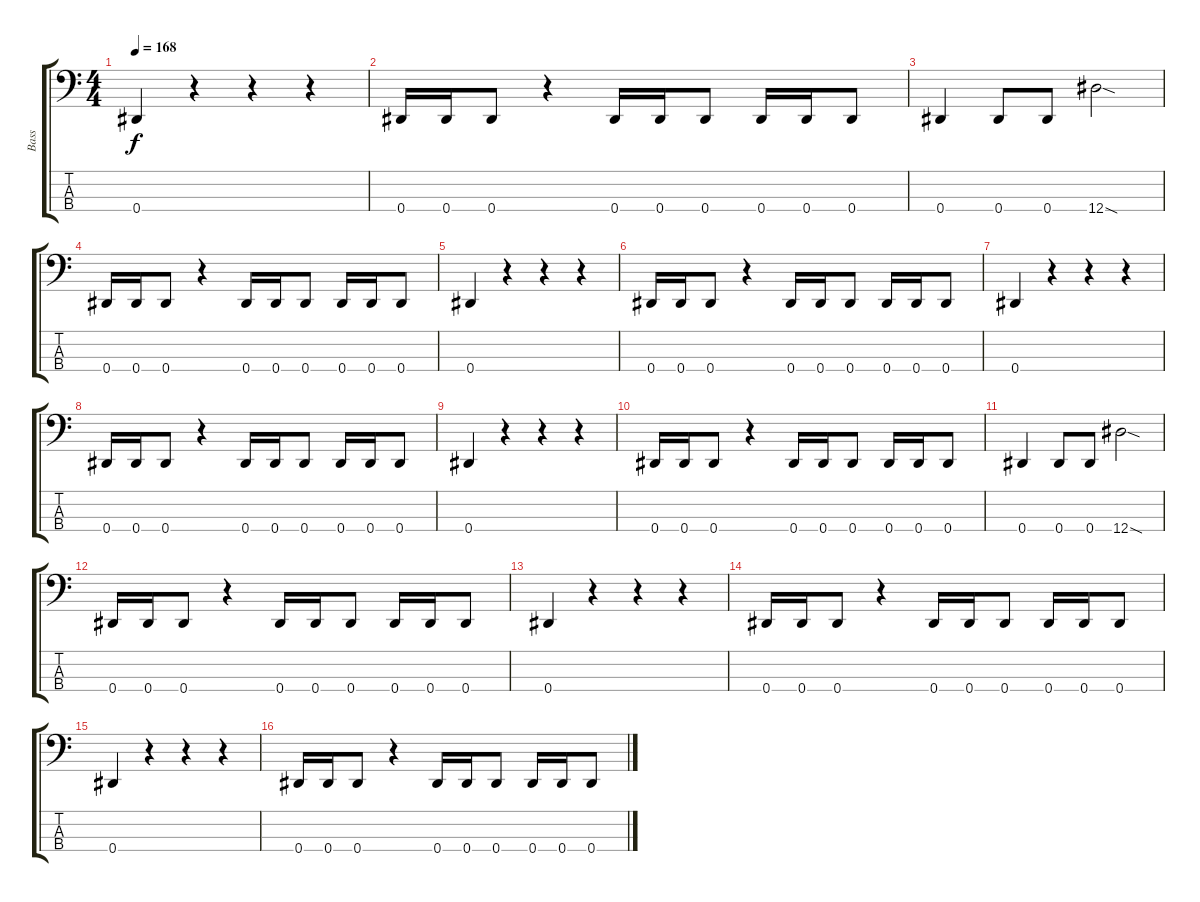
\track ("Bass" "Bass") {instrument electricbassfinger}
\staff {score tabs}
\tuning (Gb2 Db2 Ab1 Eb1) {hide}
\ts (4 4)
\tempo 168
\clef f4
\ks c
0.4.4{dy f} r.4 r.4 r.4 |
0.4.16 0.4.16 0.4.8 r.4 0.4.16 0.4.16 0.4.8 0.4.16 0.4.16 0.4.8 |
0.4.4 0.4.8 0.4.8 12.4{sod}.2 |
0.4.16 0.4.16 0.4.8 r.4 0.4.16 0.4.16 0.4.8 0.4.16 0.4.16 0.4.8 |
0.4.4 r.4 r.4 r.4 |
0.4.16 0.4.16 0.4.8 r.4 0.4.16 0.4.16 0.4.8 0.4.16 0.4.16 0.4.8 |
0.4.4 r.4 r.4 r.4 |
0.4.16 0.4.16 0.4.8 r.4 0.4.16 0.4.16 0.4.8 0.4.16 0.4.16 0.4.8 |
0.4.4 r.4 r.4 r.4 |
0.4.16 0.4.16 0.4.8 r.4 0.4.16 0.4.16 0.4.8 0.4.16 0.4.16 0.4.8 |
0.4.4 0.4.8 0.4.8 12.4{sod}.2 |
0.4.16 0.4.16 0.4.8 r.4 0.4.16 0.4.16 0.4.8 0.4.16 0.4.16 0.4.8 |
0.4.4 r.4 r.4 r.4 |
0.4.16 0.4.16 0.4.8 r.4 0.4.16 0.4.16 0.4.8 0.4.16 0.4.16 0.4.8 |
0.4.4 r.4 r.4 r.4 |
0.4.16 0.4.16 0.4.8 r.4 0.4.16 0.4.16 0.4.8 0.4.16 0.4.16 0.4.8
